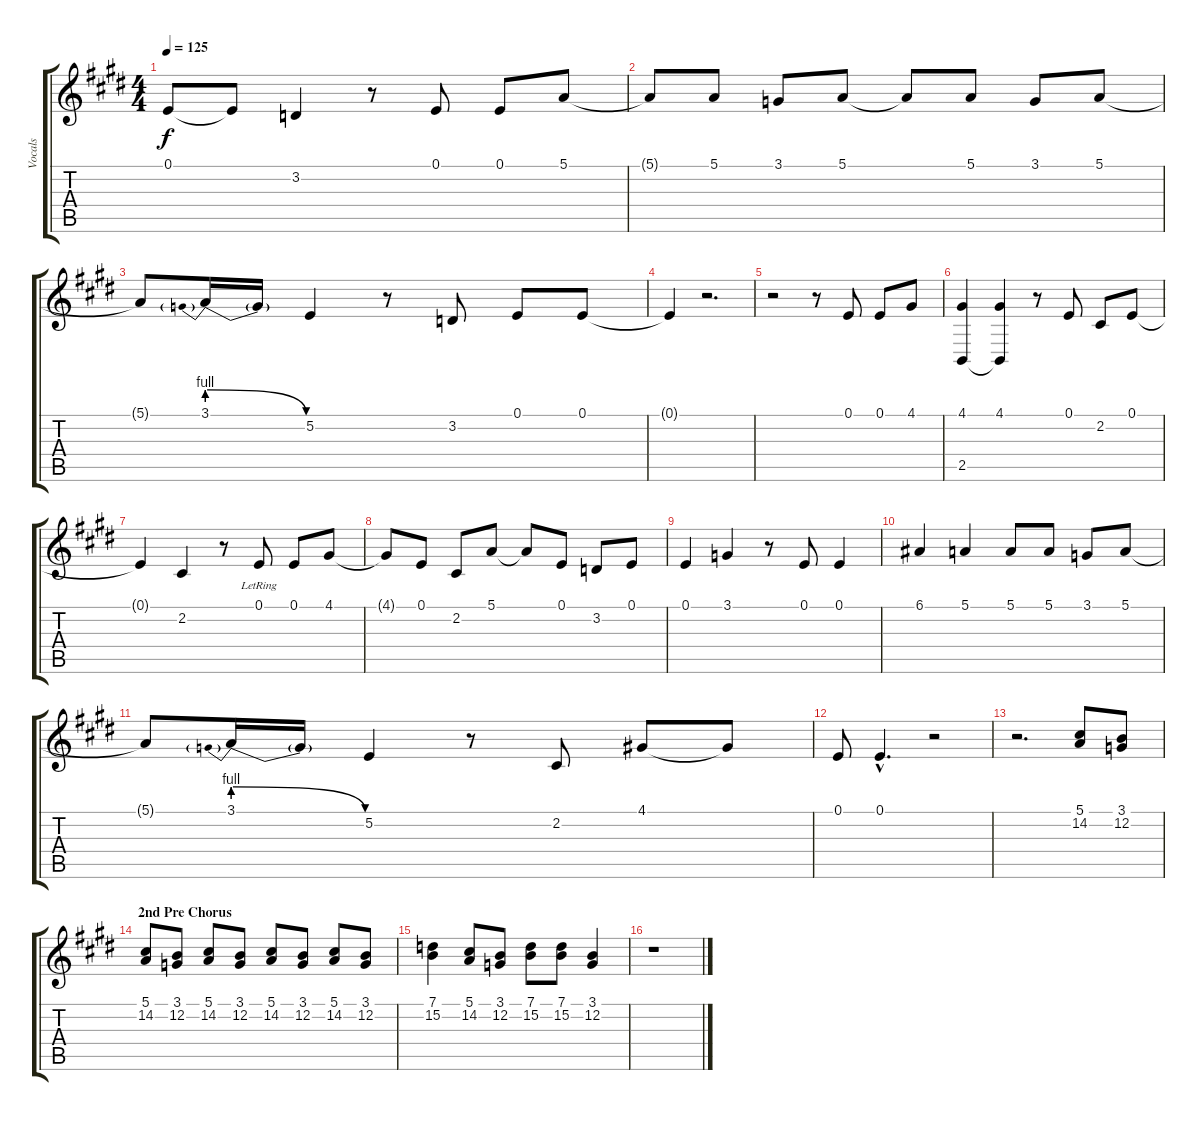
\track ("Vocals" "Vocals") {instrument lead6voice}
\staff {score tabs}
\tuning (E4 B3 G3 D3 A2 E2) {hide}
\ts (4 4)
\tempo 125
\clef g2
\ks e
0.1{t}.8{dy f} 0.1{t}.8 3.2.4 r.8 0.1.8 0.1.8 5.1.8 |
5.1{t}.8 5.1.8 3.1.8 5.1.8 5.1{t}.8 5.1.8 3.1.8 5.1.8 |
5.1{t}.8 3.1{be (prebendrelease 0 4 60 0)}.16 3.1{t}.16 5.2.4 r.8 3.2.8 0.1.8 0.1.8 |
0.1{t}.4 r.2{d} |
r.2 r.8 0.1.8 0.1.8 4.1.8 |
(4.1 2.5).4 (4.1 2.5{t}).4 r.8 0.1.8 2.2.8 0.1.8 |
0.1{t}.4 2.2.4 r.8 0.1{lr}.8 0.1.8 4.1.8 |
4.1{t}.8 0.1.8 2.2.8 5.1.8 5.1{t}.8 0.1.8 3.2.8 0.1.8 |
0.1.4 3.1.4 r.8 0.1.8 0.1.4 |
6.1.4 5.1.4 5.1.8 5.1.8 3.1.8 5.1.8 |
5.1{t}.8 3.1{be (prebendrelease 0 4 60 0)}.16 3.1{t}.16 5.2.4 r.8 2.2.8 4.1.8 4.1{t}.8 |
0.1.8 0.1{hac}.4{d} r.2 |
r.2{d} (5.1 14.2).8 (3.1 12.2).8 |
\section ("" "2nd Pre Chorus")
(5.1 14.2).8 (3.1 12.2).8 (5.1 14.2).8 (3.1 12.2).8 (5.1 14.2).8 (3.1 12.2).8 (5.1 14.2).8 (3.1 12.2).8 |
(7.1 15.2).4 (5.1 14.2).8 (3.1 12.2).8 (7.1 15.2).8 (7.1 15.2).8 (3.1 12.2).4 |
r.1
